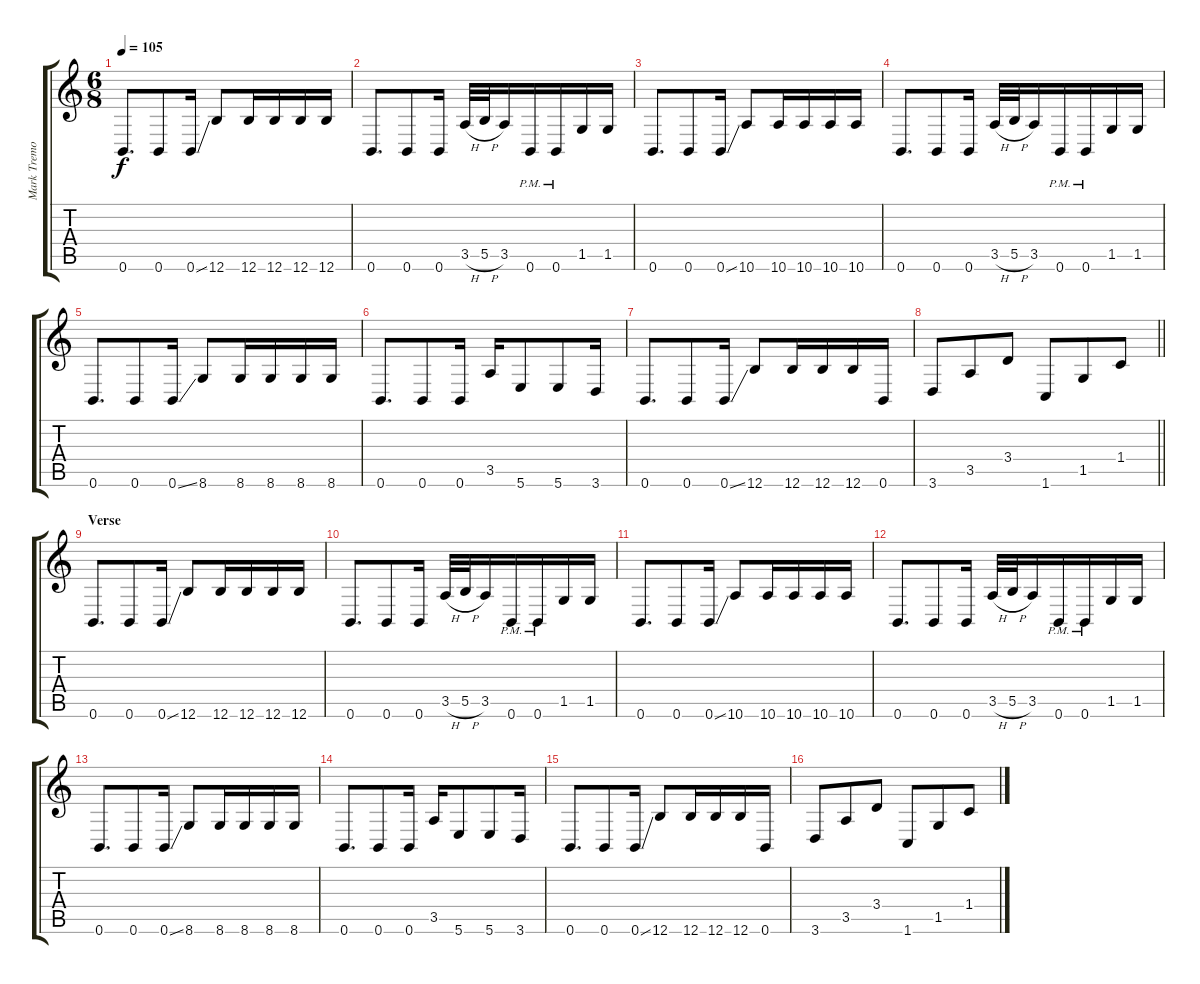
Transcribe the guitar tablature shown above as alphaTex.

\track ("Mark Tremonti (Lead Guitar)" "Mark Tremo") {instrument distortionguitar}
\staff {score tabs}
\tuning (Db4 Ab3 E3 B2 Gb2 B1) {hide}
\ts (6 8)
\tempo 105
\clef g2
\ks c
0.6.8{d dy f} 0.6.8 0.6{ss}.16 12.6.8 12.6.16 12.6.16 12.6.16 12.6.16 |
0.6.8{d} 0.6.8 0.6.16 3.5{h}.32 5.5{h}.32 3.5.16 0.6{pm}.16 0.6{pm}.16 1.5.16 1.5.16 |
0.6.8{d} 0.6.8 0.6{ss}.16 10.6.8 10.6.16 10.6.16 10.6.16 10.6.16 |
0.6.8{d} 0.6.8 0.6.16 3.5{h}.32 5.5{h}.32 3.5.16 0.6{pm}.16 0.6{pm}.16 1.5.16 1.5.16 |
0.6.8{d} 0.6.8 0.6{ss}.16 8.6.8 8.6.16 8.6.16 8.6.16 8.6.16 |
0.6.8{d} 0.6.8 0.6.16 3.5.16 5.6.8 5.6.8 3.6.16 |
0.6.8{d} 0.6.8 0.6{ss}.16 12.6.8 12.6.16 12.6.16 12.6.16 0.6.16 |
\barLineRight lightlight
3.6.8 3.5.8 3.4.8 1.6.8 1.5.8 1.4.8 |
\section ("" "Verse")
0.6.8{d} 0.6.8 0.6{ss}.16 12.6.8 12.6.16 12.6.16 12.6.16 12.6.16 |
0.6.8{d} 0.6.8 0.6.16 3.5{h}.32 5.5{h}.32 3.5.16 0.6{pm}.16 0.6{pm}.16 1.5.16 1.5.16 |
0.6.8{d} 0.6.8 0.6{ss}.16 10.6.8 10.6.16 10.6.16 10.6.16 10.6.16 |
0.6.8{d} 0.6.8 0.6.16 3.5{h}.32 5.5{h}.32 3.5.16 0.6{pm}.16 0.6{pm}.16 1.5.16 1.5.16 |
0.6.8{d} 0.6.8 0.6{ss}.16 8.6.8 8.6.16 8.6.16 8.6.16 8.6.16 |
0.6.8{d} 0.6.8 0.6.16 3.5.16 5.6.8 5.6.8 3.6.16 |
0.6.8{d} 0.6.8 0.6{ss}.16 12.6.8 12.6.16 12.6.16 12.6.16 0.6.16 |
3.6.8 3.5.8 3.4.8 1.6.8 1.5.8 1.4.8
